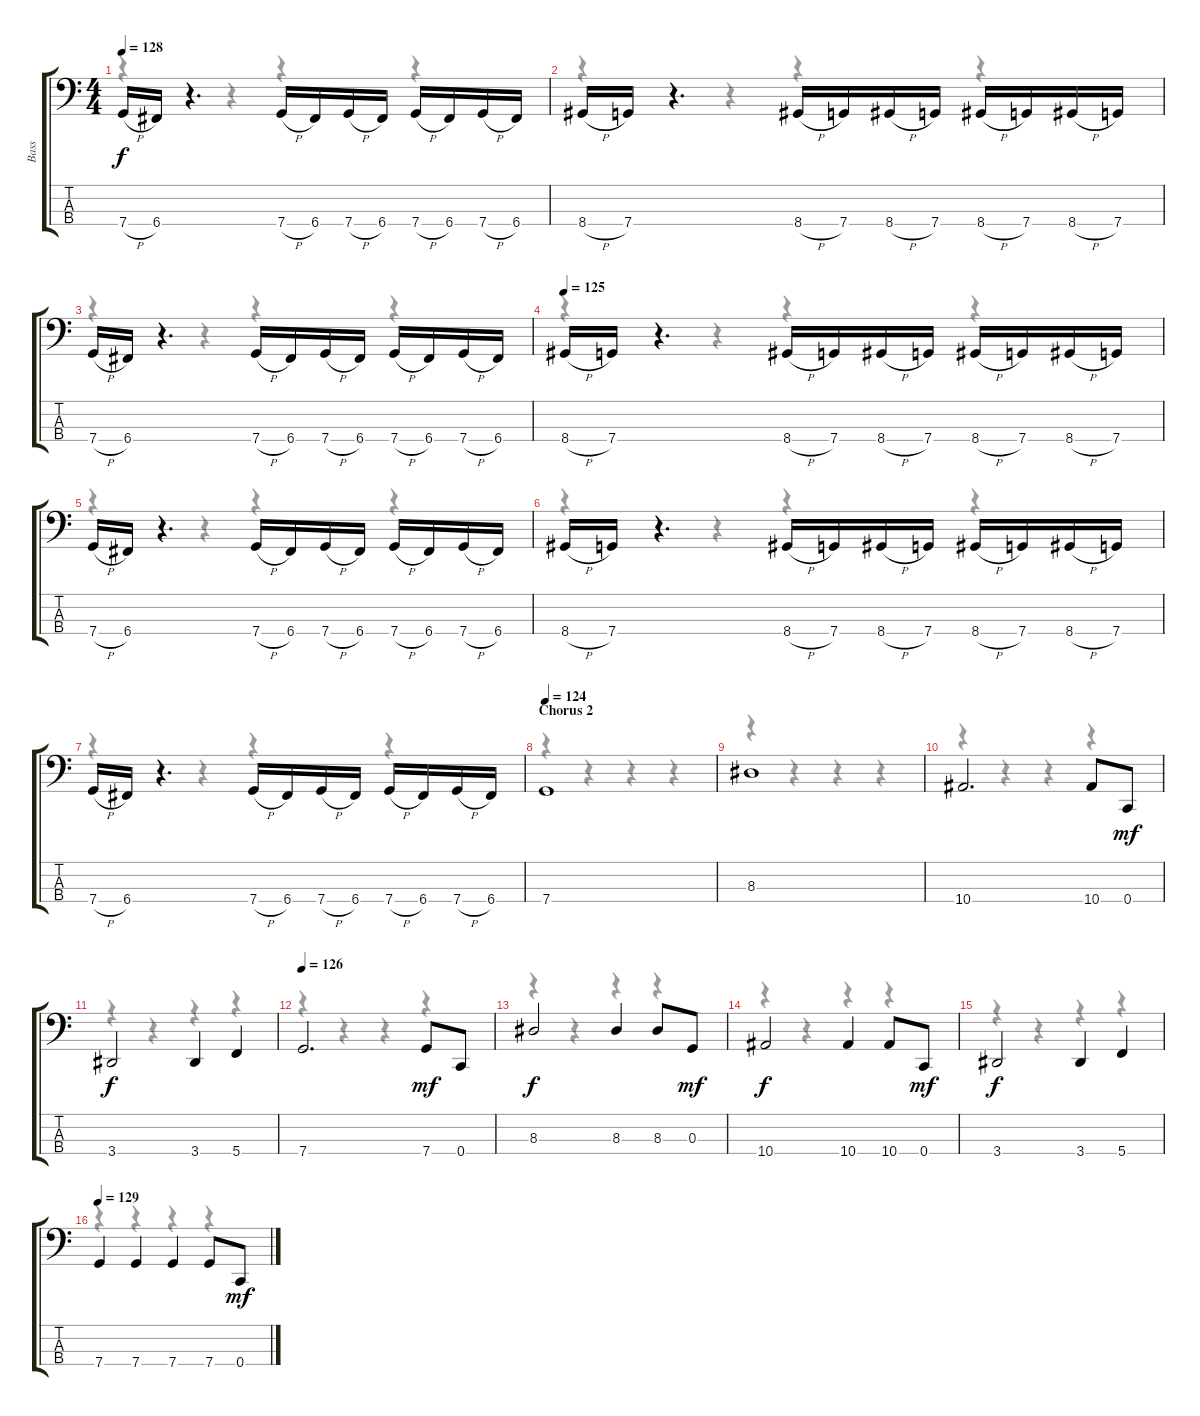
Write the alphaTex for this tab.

\track ("Bass" "Bass") {instrument electricbasspick}
\staff {score tabs}
\tuning (F2 C2 G1 C1) {hide}
\voice
\ts (4 4)
\tempo 128
\clef f4
\ks c
7.4{h}.16{dy f} 6.4.16 r.4{d} 7.4{h}.16 6.4.16 7.4{h}.16 6.4.16 7.4{h}.16 6.4.16 7.4{h}.16 6.4.16 |
8.4{h}.16 7.4.16 r.4{d} 8.4{h}.16 7.4.16 8.4{h}.16 7.4.16 8.4{h}.16 7.4.16 8.4{h}.16 7.4.16 |
7.4{h}.16 6.4.16 r.4{d} 7.4{h}.16 6.4.16 7.4{h}.16 6.4.16 7.4{h}.16 6.4.16 7.4{h}.16 6.4.16 |
\tempo 125
8.4{h}.16 7.4.16 r.4{d} 8.4{h}.16 7.4.16 8.4{h}.16 7.4.16 8.4{h}.16 7.4.16 8.4{h}.16 7.4.16 |
7.4{h}.16 6.4.16 r.4{d} 7.4{h}.16 6.4.16 7.4{h}.16 6.4.16 7.4{h}.16 6.4.16 7.4{h}.16 6.4.16 |
8.4{h}.16 7.4.16 r.4{d} 8.4{h}.16 7.4.16 8.4{h}.16 7.4.16 8.4{h}.16 7.4.16 8.4{h}.16 7.4.16 |
7.4{h}.16 6.4.16 r.4{d} 7.4{h}.16 6.4.16 7.4{h}.16 6.4.16 7.4{h}.16 6.4.16 7.4{h}.16 6.4.16 |
\section ("" "Chorus 2")
\tempo 124
7.4.1 |
8.3.1 |
10.4.2{d} 10.4.8 0.4.8{dy mf} |
3.4.2{dy f} 3.4.4 5.4.4 |
\tempo 126
7.4.2{d} 7.4.8{dy mf} 0.4.8 |
8.3.2{dy f} 8.3.4 8.3.8 0.3.8{dy mf} |
10.4.2{dy f} 10.4.4 10.4.8 0.4.8{dy mf} |
3.4.2{dy f} 3.4.4 5.4.4 |
\tempo 129
7.4.4 7.4.4 7.4.4 7.4.8 0.4.8{dy mf}
\voice
\clef f4
\ottava regular
\simile none
\ks c
r.4{dy f} r.4 r.4 r.4 |
r.4 r.4 r.4 r.4 |
r.4 r.4 r.4 r.4 |
r.4 r.4 r.4 r.4 |
r.4 r.4 r.4 r.4 |
r.4 r.4 r.4 r.4 |
r.4 r.4 r.4 r.4 |
r.4 r.4 r.4 r.4 |
r.4 r.4 r.4 r.4 |
r.4 r.4 r.4 r.4 |
r.4 r.4 r.4 r.4 |
r.4 r.4 r.4 r.4 |
r.4 r.4 r.4 r.4 |
r.4 r.4 r.4 r.4 |
r.4 r.4 r.4 r.4 |
r.4 r.4 r.4 r.4
